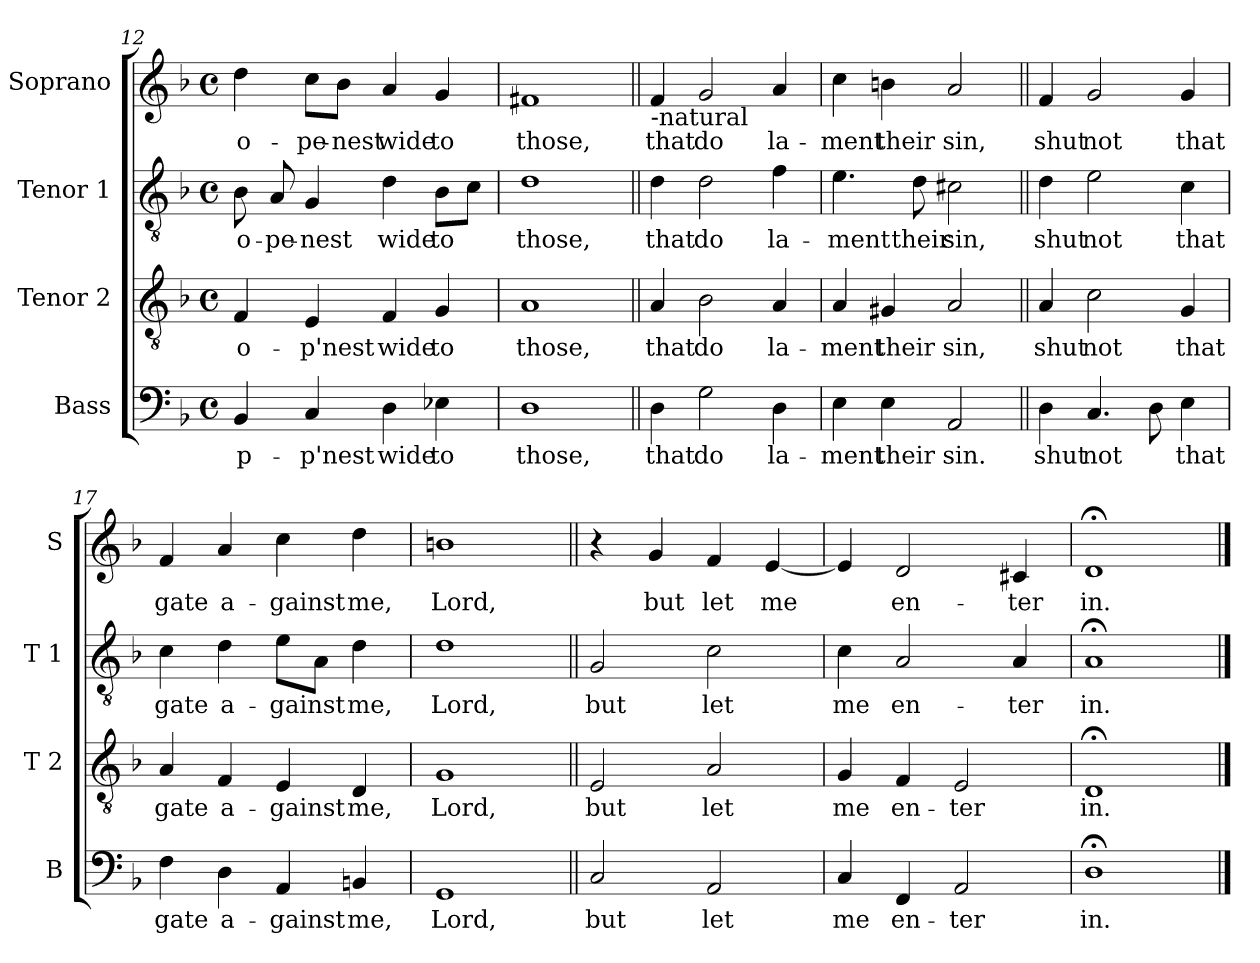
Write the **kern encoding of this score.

**kern	**text	**kern	**text	**kern	**text	**kern	**text
*part4	*part4	*part3	*part3	*part2	*part2	*part1	*part1
*staff4	*staff4	*staff3	*staff3	*staff2	*staff2	*staff1	*staff1
*I"Bass	*	*I"Tenor 2	*	*I"Tenor 1	*	*I"Soprano	*
*I'B	*	*I'T 2	*	*I'T 1	*	*I'S	*
*clefF4	*	*clefGv2	*	*clefGv2	*	*clefG2	*
*k[b-]	*	*k[b-]	*	*k[b-]	*	*k[b-]	*
*F:	*	*F:	*	*F:	*	*F:	*
*M4/4	*	*M4/4	*	*M4/4	*	*M4/4	*
*met(c)	*	*met(c)	*	*met(c)	*	*met(c)	*
=12	=12	=12	=12	=12	=12	=12	=12
!	!LO:LY:b	!	!LO:LY:b	!	!LO:LY:b	!	!LO:LY:b
4BB-/	p-	4F/	o-	8B-\	o-	4dd\	o-
!	!	!	!	!	!LO:LY:b	!	!
.	.	.	.	8A/	-pe-	.	.
!	!LO:LY:b	!	!LO:LY:b	!	!LO:LY:b	!	!LO:LY:b
4C/	-p'nest	4E/	-p'nest	4G/	-nest	8cc\L	-pe-
!	!	!	!	!	!	!	!LO:LY:b
.	.	.	.	.	.	8b-\J	-nest
!	!LO:LY:b	!	!LO:LY:b	!	!LO:LY:b	!	!LO:LY:b
4D\	wide	4F/	wide	4d\	wide	4a/	wide
!	!LO:LY:b	!	!LO:LY:b	!	!LO:LY:b	!	!LO:LY:b
4E-X\	to	4G/	to	8B-\L	to	4g/	to
.	.	.	.	8c\J	.	.	.
=13	=13	=13	=13	=13	=13	=13	=13
!	!LO:LY:b	!	!LO:LY:b	!	!LO:LY:b	!	!LO:LY:b
1D	those,	1A	those,	1d	those,	1f#X	those,
=14||	=14||	=14||	=14||	=14||	=14||	=14||	=14||
!	!	!	!	!	!	!LO:TX:b:t=-natural	!
!	!LO:LY:b	!	!LO:LY:b	!	!LO:LY:b	!	!LO:LY:b
4D\	that	4A/	that	4d\	that	4f/	that
!	!LO:LY:b	!	!LO:LY:b	!	!LO:LY:b	!	!LO:LY:b
2G\	do	2B-\	do	2d\	do	2g/	do
!	!LO:LY:b	!	!LO:LY:b	!	!LO:LY:b	!	!LO:LY:b
4D\	la-	4A/	la-	4f\	la-	4a/	la-
=15	=15	=15	=15	=15	=15	=15	=15
!	!LO:LY:b	!	!LO:LY:b	!	!LO:LY:b	!	!LO:LY:b
4E\	-ment	4A/	-ment	4.e\	-ment	4cc\	-ment
!	!LO:LY:b	!	!LO:LY:b	!	!	!	!LO:LY:b
4E\	their	4G#X/	their	.	.	4bn\	their
!	!	!	!	!	!LO:LY:b	!	!
.	.	.	.	8d\	their	.	.
!	!LO:LY:b	!	!LO:LY:b	!	!LO:LY:b	!	!LO:LY:b
2AA/	sin.	2A/	sin,	2c#X\	sin,	2a/	sin,
!!LO:PB:g=z
=16||	=16||	=16||	=16||	=16||	=16||	=16||	=16||
!	!LO:LY:b	!	!LO:LY:b	!	!LO:LY:b	!	!LO:LY:b
4D\	shut	4A/	shut	4d\	shut	4f/	shut
!	!LO:LY:b	!	!LO:LY:b	!	!LO:LY:b	!	!LO:LY:b
4.C/	not	2c\	not	2e\	not	2g/	not
8D\	.	.	.	.	.	.	.
!	!LO:LY:b	!	!LO:LY:b	!	!LO:LY:b	!	!LO:LY:b
4E\	that	4G/	that	4c\	that	4g/	that
=17	=17	=17	=17	=17	=17	=17	=17
!	!LO:LY:b	!	!LO:LY:b	!	!LO:LY:b	!	!LO:LY:b
4F\	gate	4A/	gate	4c\	gate	4f/	gate
!	!LO:LY:b	!	!LO:LY:b	!	!LO:LY:b	!	!LO:LY:b
4D\	a-	4F/	a-	4d\	a-	4a/	a-
!	!LO:LY:b	!	!LO:LY:b	!	!LO:LY:b	!	!LO:LY:b
4AA/	-gainst	4E/	-gainst	8e\L	-gainst	4cc\	-gainst
.	.	.	.	8A\J	.	.	.
!	!LO:LY:b	!	!LO:LY:b	!	!LO:LY:b	!	!LO:LY:b
4BBn/	me,	4D/	me,	4d\	me,	4dd\	me,
=18	=18	=18	=18	=18	=18	=18	=18
!	!LO:LY:b	!	!LO:LY:b	!	!LO:LY:b	!	!LO:LY:b
1GG	Lord,	1G	Lord,	1d	Lord,	1bn	Lord,
=19||	=19||	=19||	=19||	=19||	=19||	=19||	=19||
!	!LO:LY:b	!	!LO:LY:b	!	!LO:LY:b	!	!
2C/	but	2E/	but	2G/	but	4r	.
!	!	!	!	!	!	!	!LO:LY:b
.	.	.	.	.	.	4g/	but
!	!LO:LY:b	!	!LO:LY:b	!	!LO:LY:b	!	!LO:LY:b
2AA/	let	2A/	let	2c\	let	4f/	let
!	!	!	!	!	!	!	!LO:LY:b
.	.	.	.	.	.	[4e/	me
=20	=20	=20	=20	=20	=20	=20	=20
!	!LO:LY:b	!	!LO:LY:b	!	!LO:LY:b	!	!
4C/	me	4G/	me	4c\	me	4e/]	.
!	!LO:LY:b	!	!LO:LY:b	!	!LO:LY:b	!	!LO:LY:b
4FF/	en-	4F/	en-	2A/	en-	2d/	en-
!	!LO:LY:b	!	!LO:LY:b	!	!	!	!
2AA/	-ter	2E/	-ter	.	.	.	.
!	!	!	!	!	!LO:LY:b	!	!LO:LY:b
.	.	.	.	4A/	-ter	4c#X/	-ter
=21	=21	=21	=21	=21	=21	=21	=21
!	!LO:LY:b	!	!LO:LY:b	!	!LO:LY:b	!	!LO:LY:b
1D;<	in.	1D;<	in.	1A;<	in.	1d;<	in.
==	==	==	==	==	==	==	==
*-	*-	*-	*-	*-	*-	*-	*-
